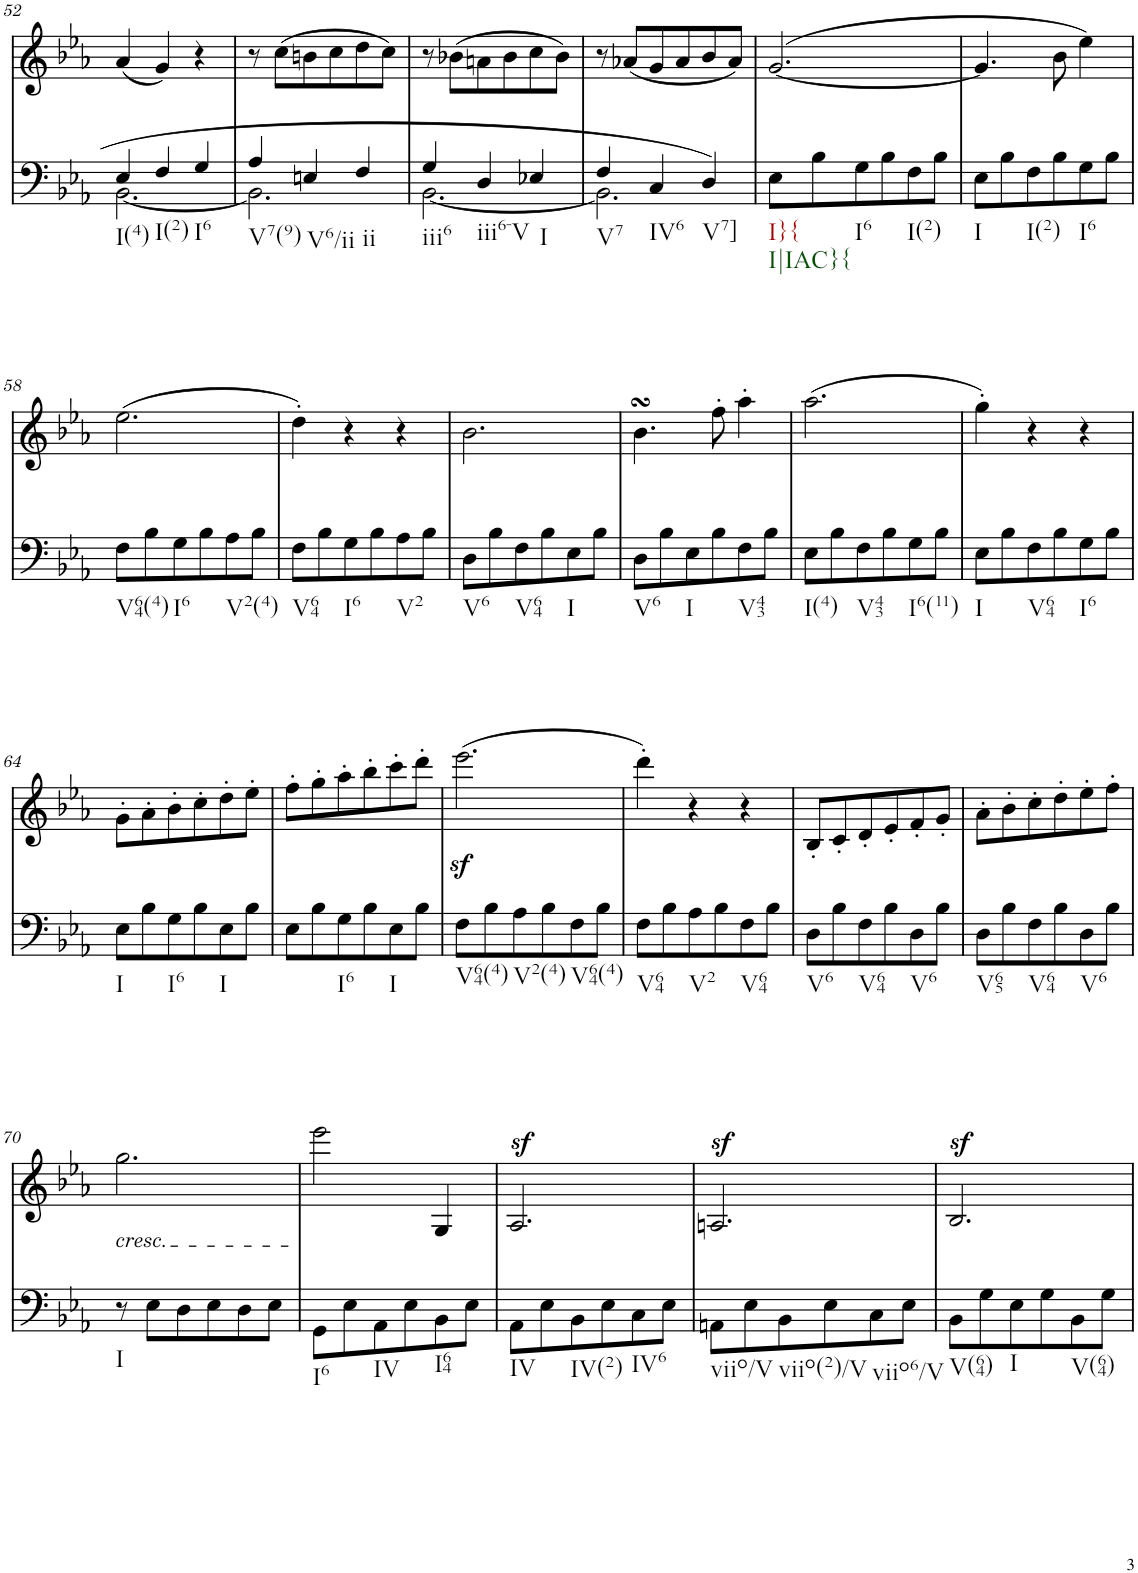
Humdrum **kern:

**kern	**kern
*part2	*part1
*staff2	*staff1
*I"piano	*I"piano
*I'Pno	*I'Pno
!!LO:PB:g=z
*clefF4	*clefG2
*k[b-e-a-]	*k[b-e-a-]
*c:	*c:
*M3/4	*M3/4
=52	=52
*^	*
!LO:TX:b:t=I(4)	!	!
4E-/	[2.BB-\	(4a-/
!LO:TX:b:t=I(2)	!	!
4F/	.	4g/)
!LO:TX:b:t=I6	!	!
4G/	.	4r
=53	=53	=53
!LO:TX:b:t=V7(9)	!	!
4A-/	2.BB-\]	8r
.	.	(8cc\L
!LO:TX:b:t=V6/ii	!	!
4En/	.	8bn\
.	.	8cc\
!LO:TX:b:t=ii	!	!
4F/	.	8dd\
.	.	8cc\J)
=54	=54	=54
!LO:TX:b:t=iii6	!	!
4G/	[2.BB-\	8r
.	.	(8b-X\L
!LO:TX:b:t=iii6-V	!	!
4D/	.	8an\
.	.	8b-\
!LO:TX:b:t=I	!	!
4E-X/	.	8cc\
.	.	8b-\J)
=55	=55	=55
!LO:TX:b:t=V7	!	!
4F/	2.BB-\]	8r
.	.	(8a-X/L
!LO:TX:b:t=IV6	!	!
4C/	.	8g/
.	.	8a-/
!LO:TX:b:t=V7]	!	!
4D/	.	8b-/
.	.	8a-/J)
*v	*v	*
=56	=56
!LO:TX:b:t=I}{	!
!LO:TX:b:t=I|IAC}{	!
8E-\L	([2.g/
8B-\	.
!LO:TX:b:t=I6	!
8G\	.
8B-\	.
!LO:TX:b:t=I(2)	!
8F\	.
8B-\J	.
=57	=57
!LO:TX:b:t=I	!
8E-\L	4.g/]
8B-\	.
!LO:TX:b:t=I(2)	!
8F\	.
8B-\	8b-\
!LO:TX:b:t=I6	!
8G\	4ee-\)
8B-\J	.
!!LO:LB:g=z
=58	=58
!LO:TX:b:t=V64(4)	!
8F\L	(2.ee-\
8B-\	.
!LO:TX:b:t=I6	!
8G\	.
8B-\	.
!LO:TX:b:t=V2(4)	!
8A-\	.
8B-\J	.
=59	=59
!LO:TX:b:t=V64	!
8F\L	4dd'\)
8B-\	.
!LO:TX:b:t=I6	!
8G\	4r
8B-\	.
!LO:TX:b:t=V2	!
8A-\	4r
8B-\J	.
=60	=60
!LO:TX:b:t=V6	!
8D\L	2.b-\
8B-\	.
!LO:TX:b:t=V64	!
8F\	.
8B-\	.
!LO:TX:b:t=I	!
8E-\	.
8B-\J	.
=61	=61
!LO:TX:b:t=V6	!
8D\L	4.b-sSSS\
8B-\	.
!LO:TX:b:t=I	!
8E-\	.
8B-\	8ff'\
!LO:TX:b:t=V43	!
8F\	4aa-'\
8B-\J	.
=62	=62
!LO:TX:b:t=I(4)	!
8E-\L	(2.aa-\
8B-\	.
!LO:TX:b:t=V43	!
8F\	.
8B-\	.
!LO:TX:b:t=I6(11)	!
8G\	.
8B-\J	.
=63	=63
!LO:TX:b:t=I	!
8E-\L	4gg'\)
8B-\	.
!LO:TX:b:t=V64	!
8F\	4r
8B-\	.
!LO:TX:b:t=I6	!
8G\	4r
8B-\J	.
!!LO:LB:g=z
=64	=64
!LO:TX:b:t=I	!
8E-\L	8g'\L
8B-\	8a-'\
!LO:TX:b:t=I6	!
8G\	8b-'\
8B-\	8cc'\
!LO:TX:b:t=I	!
8E-\	8dd'\
8B-\J	8ee-'\J
=65	=65
8E-\L	8ff'\L
8B-\	8gg'\
!LO:TX:b:t=I6	!
8G\	8aa-'\
8B-\	8bb-'\
!LO:TX:b:t=I	!
8E-\	8ccc'\
8B-\J	8ddd'\J
=66	=66
!LO:TX:b:t=V64(4)	!
8F\L	(2.eee-z<\
8B-\	.
!LO:TX:b:t=V2(4)	!
8A-\	.
8B-\	.
!LO:TX:b:t=V64(4)	!
8F\	.
8B-\J	.
=67	=67
!LO:TX:b:t=V64	!
8F\L	4ddd'\)
8B-\	.
!LO:TX:b:t=V2	!
8A-\	4r
8B-\	.
!LO:TX:b:t=V64	!
8F\	4r
8B-\J	.
=68	=68
!LO:TX:b:t=V6	!
8D\L	8B-'/L
8B-\	8c'/
!LO:TX:b:t=V64	!
8F\	8d'/
8B-\	8e-'/
!LO:TX:b:t=V6	!
8D\	8f'/
8B-\J	8g'/J
=69	=69
!LO:TX:b:t=V65	!
8D\L	8a-'\L
8B-\	8b-'\
!LO:TX:b:t=V64	!
8F\	8cc'\
8B-\	8dd'\
!LO:TX:b:t=V6	!
8D\	8ee-'\
8B-\J	8ff'\J
!!LO:LB:g=z
=70	=70
!	!LO:TX:b:i:t=cresc.
!LO:TX:b:t=I	!
8r	2.gg\
8E-\L	.
8D\	.
8E-\	.
8D\	.
8E-\J	.
=71	=71
!LO:TX:b:t=I6	!
8GG\L	2eee-\
8E-\	.
!LO:TX:b:t=IV	!
8AA-\	.
8E-\	.
!LO:TX:b:t=I64	!
8BB-\	4G/
8E-\J	.
=72	=72
!LO:TX:b:t=IV	!
8AA-\L	2.A-z>/
8E-\	.
!LO:TX:b:t=IV(2)	!
8BB-\	.
8E-\	.
!LO:TX:b:t=IV6	!
8C\	.
8E-\J	.
=73	=73
!LO:TX:b:t=viio/V	!
8AAn\L	2.Anz>/
8E-\	.
!LO:TX:b:t=viio(2)/V	!
8BB-\	.
8E-\	.
!LO:TX:b:t=viio6/V	!
8C\	.
8E-\J	.
=74	=74
!LO:TX:b:t=V(64)	!
8BB-\L	2.B-z>/
8G\	.
!LO:TX:b:t=I	!
8E-\	.
8G\	.
!LO:TX:b:t=V(64)	!
8BB-\	.
8G\J	.
=	=
*-	*-
